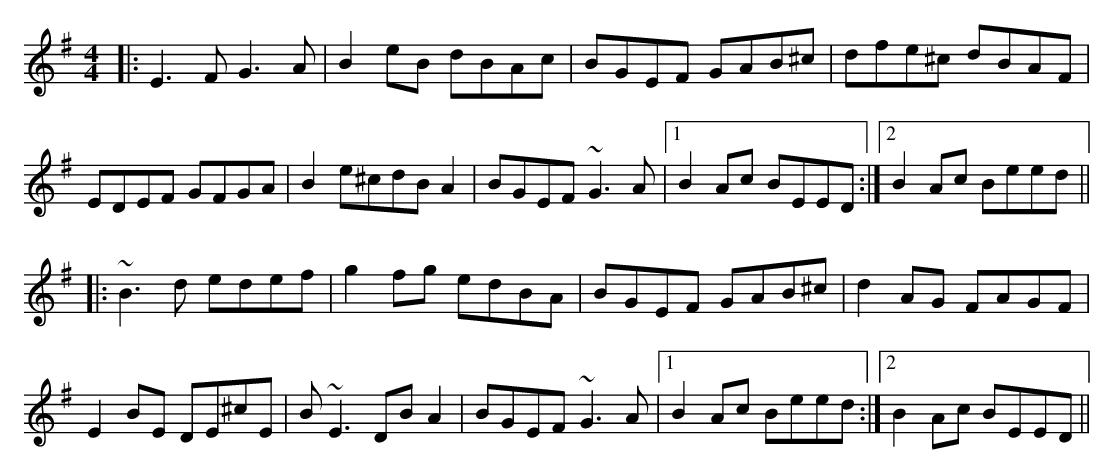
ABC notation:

X:1
M:4/4
K:Emin
|:E3F G3A|B2 eB dBAc|BGEF GAB^c|dfe^c dBAF|
EDEF GFGA|B2 e^cdB A2|BGEF ~G3 A|1 B2 Ac BEED:|2 B2 Ac Beed||
|:~B3 d edef|g2 fg edBA|BGEF GAB^c|d2 AG FAGF|
E2 BE DE^cE|B ~E3 DB A2|BGEF ~G3 A|1 B2 Ac Beed:|2 B2 Ac BEED||
